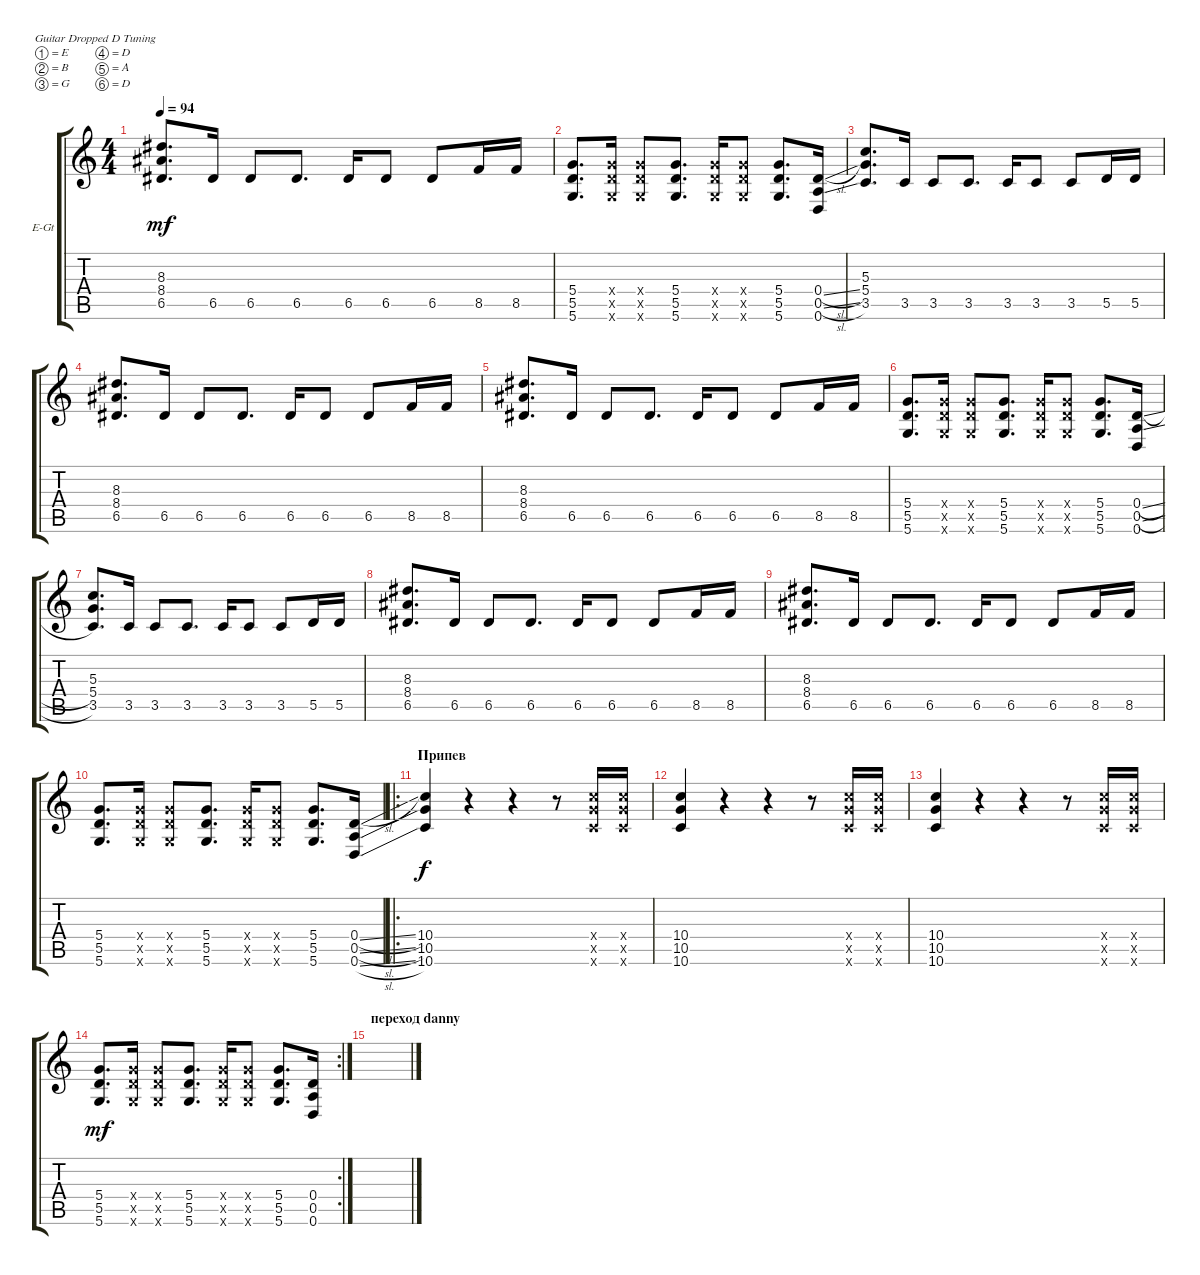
\defaultSystemsLayout 4
\bracketExtendMode groupsimilarinstruments
\firstSystemTrackNameOrientation horizontal
\otherSystemsTrackNameOrientation horizontal
\track ("first guitar" "E-Gt") {instrument distortionguitar}
\staff {score tabs}
\tuning (E4 B3 G3 D3 A2 D2)
\ts (4 4)
\tempo 94
\clef g2
\ks c
(6.5 8.4 8.3).8{d dy mf} 6.5.16 6.5.8 6.5.8{d} 6.5.16 6.5.8 6.5.8 8.5.16 8.5.16 |
(5.6 5.5 5.4).8{d} (5.6{x} 5.5{x} 5.4{x}).16 (5.6{x} 5.5{x} 5.4{x}).8 (5.6 5.5 5.4).8{d} (5.5{x} 5.6{x} 5.4{x}).16 (5.6{x} 5.5{x} 5.4{x}).8 (5.6 5.5 5.4).8{d} (0.6 0.5{sl} 0.4{sl}).16 |
(3.5 5.4 5.3).8{d} 3.5.16 3.5.8 3.5.8{d} 3.5.16 3.5.8 3.5.8 5.5.16 5.5.16 |
(6.5 8.4 8.3).8{d} 6.5.16 6.5.8 6.5.8{d} 6.5.16 6.5.8 6.5.8 8.5.16 8.5.16 |
(6.5 8.4 8.3).8{d} 6.5.16 6.5.8 6.5.8{d} 6.5.16 6.5.8 6.5.8 8.5.16 8.5.16 |
(5.6 5.5 5.4).8{d} (5.6{x} 5.5{x} 5.4{x}).16 (5.6{x} 5.5{x} 5.4{x}).8 (5.6 5.5 5.4).8{d} (5.5{x} 5.6{x} 5.4{x}).16 (5.6{x} 5.5{x} 5.4{x}).8 (5.6 5.5 5.4).8{d} (0.6 0.5{sl} 0.4{sl}).16 |
(3.5 5.4 5.3).8{d} 3.5.16 3.5.8 3.5.8{d} 3.5.16 3.5.8 3.5.8 5.5.16 5.5.16 |
(6.5 8.4 8.3).8{d} 6.5.16 6.5.8 6.5.8{d} 6.5.16 6.5.8 6.5.8 8.5.16 8.5.16 |
(6.5 8.4 8.3).8{d} 6.5.16 6.5.8 6.5.8{d} 6.5.16 6.5.8 6.5.8 8.5.16 8.5.16 |
(5.6 5.5 5.4).8{d} (5.6{x} 5.5{x} 5.4{x}).16 (5.6{x} 5.5{x} 5.4{x}).8 (5.6 5.5 5.4).8{d} (5.5{x} 5.6{x} 5.4{x}).16 (5.6{x} 5.5{x} 5.4{x}).8 (5.6 5.5 5.4).8{d} (0.6{sl} 0.5{sl} 0.4{sl}).16 |
\ro
\section ("" "Припев")
(10.6 10.5 10.4).4{dy f} r.4 r.4 r.8 (10.6{x} 10.5{x} 10.4{x}).16 (10.6{x} 10.4{x} 10.5{x}).16 |
(10.6 10.5 10.4).4 r.4 r.4 r.8 (10.6{x} 10.5{x} 10.4{x}).16 (10.6{x} 10.4{x} 10.5{x}).16 |
(10.6 10.5 10.4).4 r.4 r.4 r.8 (10.6{x} 10.5{x} 10.4{x}).16 (10.6{x} 10.4{x} 10.5{x}).16 |
\rc 2
(5.6 5.5 5.4).8{d dy mf} (5.6{x} 5.5{x} 5.4{x}).16 (5.6{x} 5.5{x} 5.4{x}).8 (5.6 5.5 5.4).8{d} (5.5{x} 5.6{x} 5.4{x}).16 (5.6{x} 5.5{x} 5.4{x}).8 (5.6 5.5 5.4).8{d} (0.6 0.5 0.4).16 |
\section ("" "переход danny")
